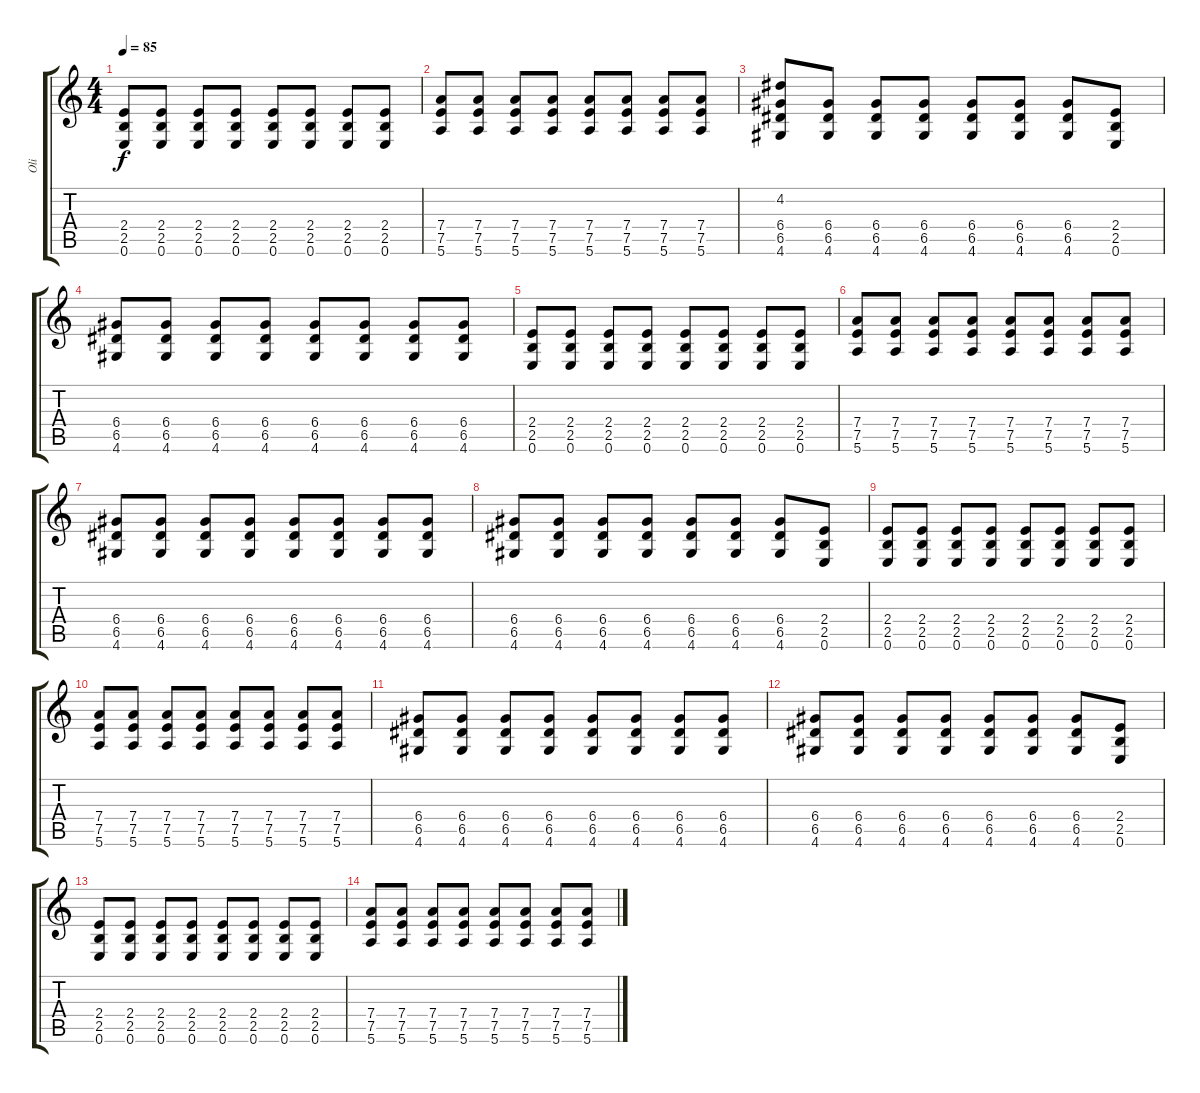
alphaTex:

\track ("Oli" "Oli") {instrument overdrivenguitar}
\staff {score tabs}
\tuning (E4 B3 G3 D3 A2 E2) {hide}
\ts (4 4)
\tempo 85
\clef g2
\ks c
(2.4 2.5 0.6).8{dy f} (2.4 2.5 0.6).8 (2.4 2.5 0.6).8 (2.4 2.5 0.6).8 (2.4 2.5 0.6).8 (2.4 2.5 0.6).8 (2.4 2.5 0.6).8 (2.4 2.5 0.6).8 |
(7.4 7.5 5.6).8 (7.4 7.5 5.6).8 (7.4 7.5 5.6).8 (7.4 7.5 5.6).8 (7.4 7.5 5.6).8 (7.4 7.5 5.6).8 (7.4 7.5 5.6).8 (7.4 7.5 5.6).8 |
(4.2 6.4 6.5 4.6).8 (6.4 6.5 4.6).8 (6.4 6.5 4.6).8 (6.4 6.5 4.6).8 (6.4 6.5 4.6).8 (6.4 6.5 4.6).8 (6.4 6.5 4.6).8 (2.4 2.5 0.6).8 |
(6.4 6.5 4.6).8 (6.4 6.5 4.6).8 (6.4 6.5 4.6).8 (6.4 6.5 4.6).8 (6.4 6.5 4.6).8 (6.4 6.5 4.6).8 (6.4 6.5 4.6).8 (6.4 6.5 4.6).8 |
(2.4 2.5 0.6).8 (2.4 2.5 0.6).8 (2.4 2.5 0.6).8 (2.4 2.5 0.6).8 (2.4 2.5 0.6).8 (2.4 2.5 0.6).8 (2.4 2.5 0.6).8 (2.4 2.5 0.6).8 |
(7.4 7.5 5.6).8 (7.4 7.5 5.6).8 (7.4 7.5 5.6).8 (7.4 7.5 5.6).8 (7.4 7.5 5.6).8 (7.4 7.5 5.6).8 (7.4 7.5 5.6).8 (7.4 7.5 5.6).8 |
(6.4 6.5 4.6).8 (6.4 6.5 4.6).8 (6.4 6.5 4.6).8 (6.4 6.5 4.6).8 (6.4 6.5 4.6).8 (6.4 6.5 4.6).8 (6.4 6.5 4.6).8 (6.4 6.5 4.6).8 |
(6.4 6.5 4.6).8 (6.4 6.5 4.6).8 (6.4 6.5 4.6).8 (6.4 6.5 4.6).8 (6.4 6.5 4.6).8 (6.4 6.5 4.6).8 (6.4 6.5 4.6).8 (2.4 2.5 0.6).8 |
(2.4 2.5 0.6).8 (2.4 2.5 0.6).8 (2.4 2.5 0.6).8 (2.4 2.5 0.6).8 (2.4 2.5 0.6).8 (2.4 2.5 0.6).8 (2.4 2.5 0.6).8 (2.4 2.5 0.6).8 |
(7.4 7.5 5.6).8 (7.4 7.5 5.6).8 (7.4 7.5 5.6).8 (7.4 7.5 5.6).8 (7.4 7.5 5.6).8 (7.4 7.5 5.6).8 (7.4 7.5 5.6).8 (7.4 7.5 5.6).8 |
(6.4 6.5 4.6).8 (6.4 6.5 4.6).8 (6.4 6.5 4.6).8 (6.4 6.5 4.6).8 (6.4 6.5 4.6).8 (6.4 6.5 4.6).8 (6.4 6.5 4.6).8 (6.4 6.5 4.6).8 |
(6.4 6.5 4.6).8 (6.4 6.5 4.6).8 (6.4 6.5 4.6).8 (6.4 6.5 4.6).8 (6.4 6.5 4.6).8 (6.4 6.5 4.6).8 (6.4 6.5 4.6).8 (2.4 2.5 0.6).8 |
(2.4 2.5 0.6).8 (2.4 2.5 0.6).8 (2.4 2.5 0.6).8 (2.4 2.5 0.6).8 (2.4 2.5 0.6).8 (2.4 2.5 0.6).8 (2.4 2.5 0.6).8 (2.4 2.5 0.6).8 |
(7.4 7.5 5.6).8 (7.4 7.5 5.6).8 (7.4 7.5 5.6).8 (7.4 7.5 5.6).8 (7.4 7.5 5.6).8 (7.4 7.5 5.6).8 (7.4 7.5 5.6).8 (7.4 7.5 5.6).8
